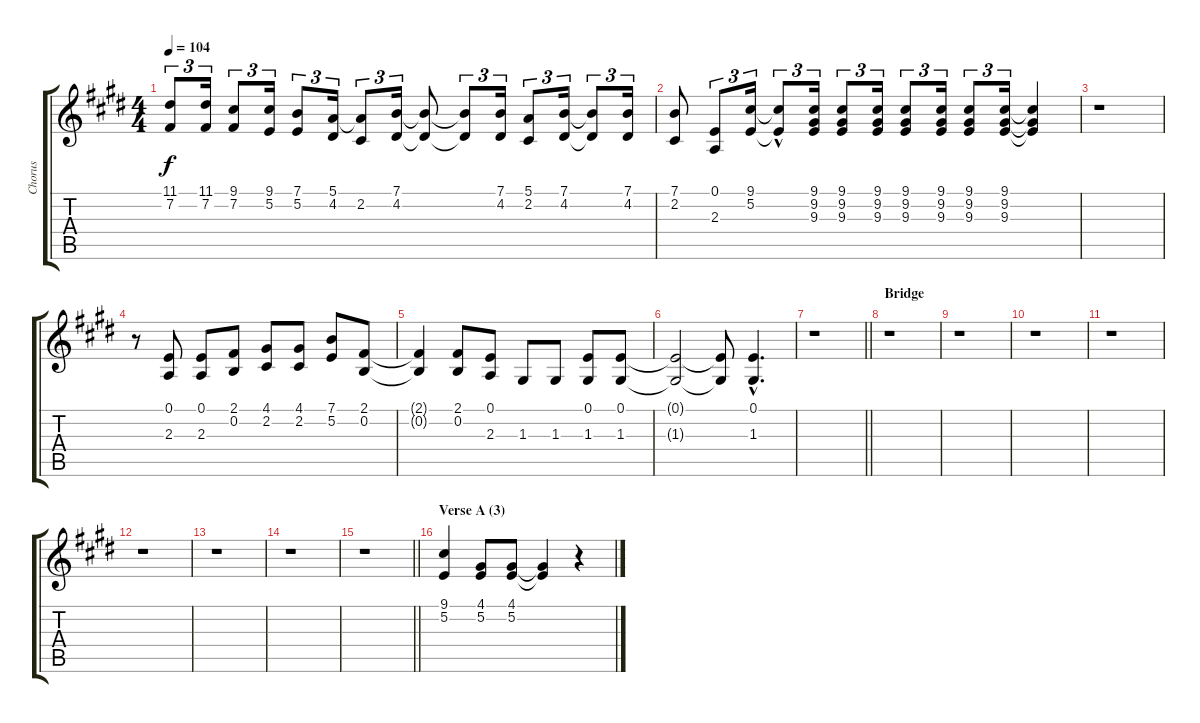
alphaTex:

\track ("Chorus" "Chorus") {instrument sopranosax}
\staff {score tabs}
\tuning (E4 B3 G3 D3 A2 E2) {hide}
\ts (4 4)
\tempo 104
\clef g2
\ks c#minor
(11.1{t} 7.2{t}).8{tu (3 2) dy f} (11.1 7.2).16{tu (3 2)} (9.1 7.2).8{tu (3 2)} (9.1 5.2).16{tu (3 2)} (7.1 5.2).8{tu (3 2)} (5.1 4.2).16{tu (3 2)} (5.1{t} 2.2).8{tu (3 2)} (7.1 4.2).16{tu (3 2)} (7.1{t} 4.2{t}).8 (7.1{t} 4.2{t}).8{tu (3 2)} (7.1 4.2).16{tu (3 2)} (5.1 2.2).8{tu (3 2)} (7.1 4.2).16{tu (3 2)} (7.1{t} 4.2{t}).8{tu (3 2)} (7.1 4.2).16{tu (3 2)} |
(7.1 2.2).8 (0.1 2.3).8{tu (3 2)} (9.1 5.2).16{tu (3 2)} (9.1{hac t} 5.2{hac t}).8{tu (3 2)} (9.1 9.2 9.3).16{tu (3 2)} (9.1 9.2 9.3).8{tu (3 2)} (9.1 9.2 9.3).16{tu (3 2)} (9.1 9.2 9.3).8{tu (3 2)} (9.1 9.2 9.3).16{tu (3 2)} (9.1 9.2 9.3).8{tu (3 2)} (9.1 9.2 9.3).16{tu (3 2)} (9.1{t} 9.2{t} 9.3{t}).4 |
r.1 |
r.8 (0.1 2.3).8 (0.1 2.3).8 (2.1 0.2).8 (4.1 2.2).8 (4.1 2.2).8 (7.1 5.2).8 (2.1 0.2).8 |
(2.1{t} 0.2{t}).4 (2.1 0.2).8 (0.1 2.3).8 1.3.8 1.3.8 (0.1 1.3).8 (0.1 1.3).8 |
(0.1{t} 1.3{t}).2 (0.1{t} 1.3{t}).8 (0.1{hac} 1.3{hac}).4{d} |
\barLineRight lightlight
r.1 |
\section ("" "Bridge")
r.1 |
r.1 |
r.1 |
r.1 |
r.1 |
r.1 |
r.1 |
\barLineRight lightlight
r.1 |
\section ("" "Verse A (3)")
(9.1 5.2).4 (4.1 5.2).8 (4.1 5.2).8 (4.1{t} 5.2{t}).4 r.4
